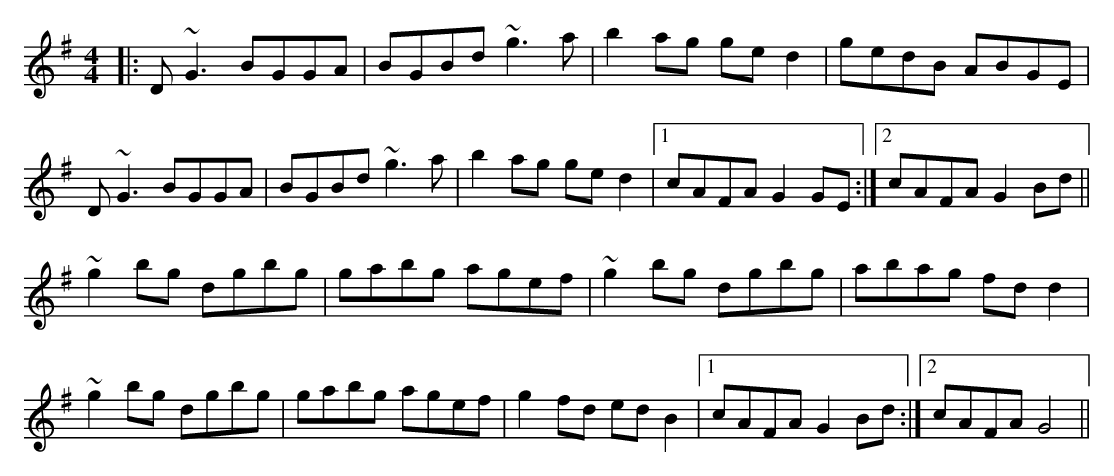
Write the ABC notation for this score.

X:1
M:4/4
K:G
|:D~G3 BGGA|BGBd ~g3a|b2ag ged2|gedB ABGE|
D~G3 BGGA|BGBd ~g3a|b2ag ged2|1 cAFA G2GE:|2 cAFA G2Bd||
~g2bg dgbg|gabg agef|~g2bg dgbg|abag fdd2|
~g2bg dgbg|gabg agef|g2fd edB2|1 cAFA G2Bd:|2 cAFA G4||
